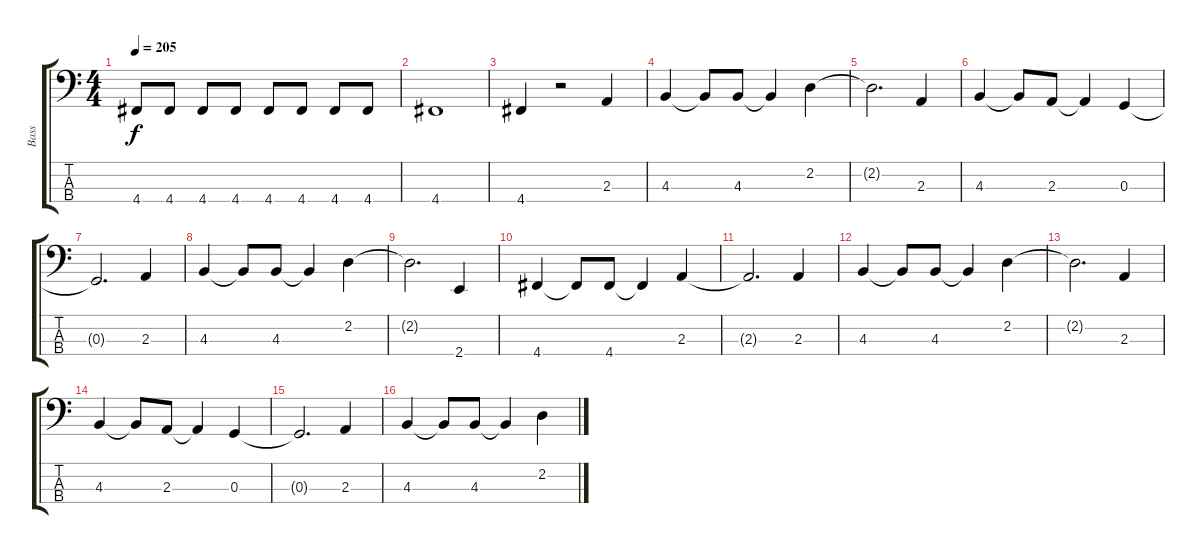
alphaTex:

\track ("Bass" "Bass") {instrument electricbasspick}
\staff {score tabs}
\tuning (F2 C2 G1 D1) {hide}
\ts (4 4)
\tempo 205
\clef f4
\ks c
4.4.8{dy f} 4.4.8 4.4.8 4.4.8 4.4.8 4.4.8 4.4.8 4.4.8 |
4.4.1 |
4.4.4 r.2 2.3.4 |
4.3.4 4.3{t}.8 4.3.8 4.3{t}.4 2.2.4 |
2.2{t}.2{d} 2.3.4 |
4.3.4 4.3{t}.8 2.3.8 2.3{t}.4 0.3.4 |
0.3{t}.2{d} 2.3.4 |
4.3.4 4.3{t}.8 4.3.8 4.3{t}.4 2.2.4 |
2.2{t}.2{d} 2.4.4 |
4.4.4 4.4{t}.8 4.4.8 4.4{t}.4 2.3.4 |
2.3{t}.2{d} 2.3.4 |
4.3.4 4.3{t}.8 4.3.8 4.3{t}.4 2.2.4 |
2.2{t}.2{d} 2.3.4 |
4.3.4 4.3{t}.8 2.3.8 2.3{t}.4 0.3.4 |
0.3{t}.2{d} 2.3.4 |
4.3.4 4.3{t}.8 4.3.8 4.3{t}.4 2.2.4
